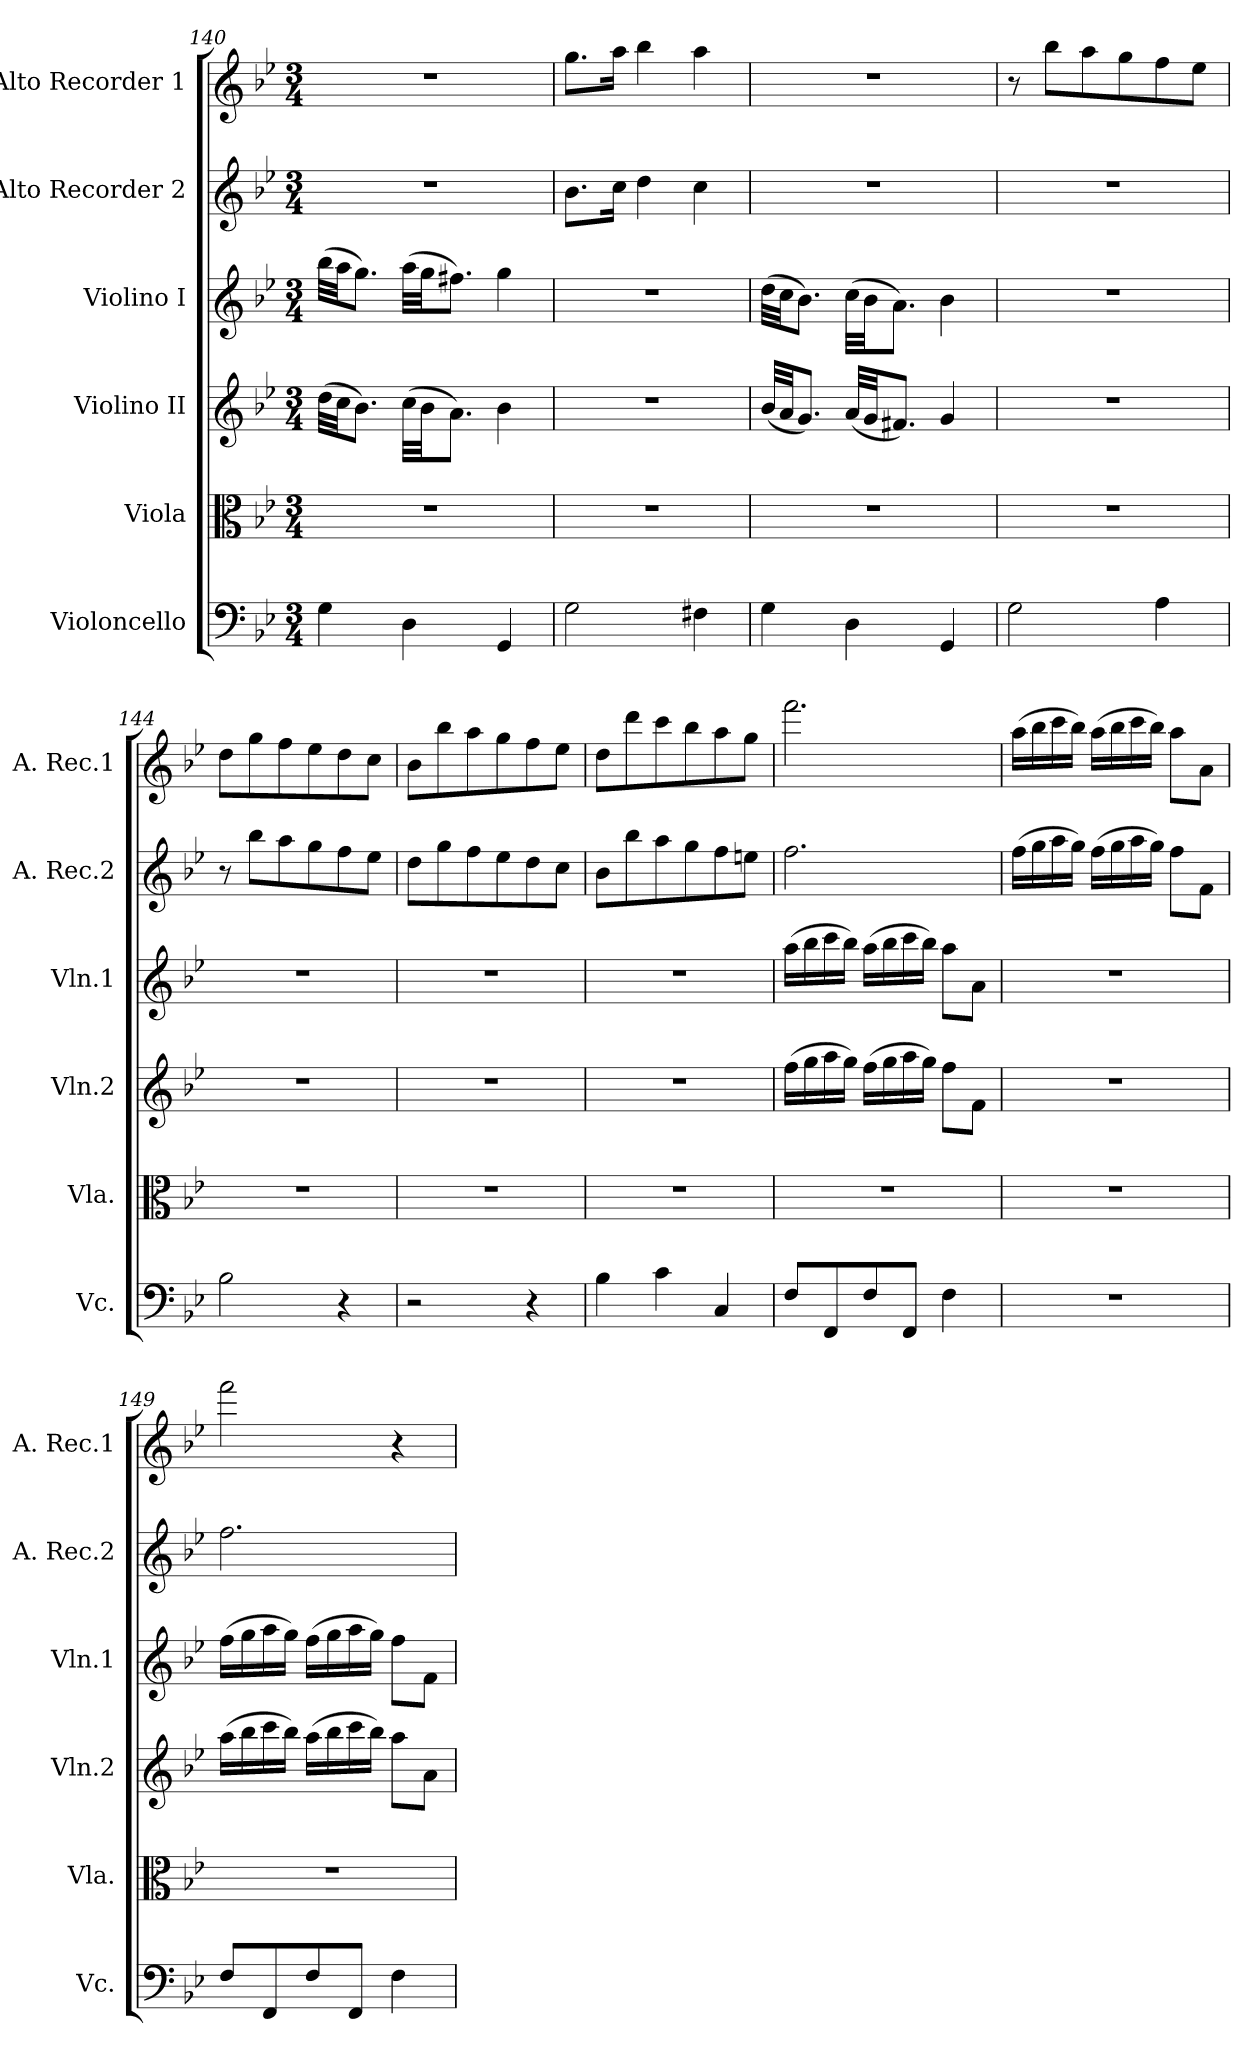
**kern	**kern	**kern	**kern	**kern	**kern
*part6	*part5	*part4	*part3	*part2	*part1
*staff6	*staff5	*staff4	*staff3	*staff2	*staff1
*I"Violoncello	*I"Viola	*I"Violino II	*I"Violino I	*I"Alto Recorder 2	*I"Alto Recorder 1
*I'Vc.	*I'Vla.	*I'Vln.2	*I'Vln.1	*I'A. Rec.2	*I'A. Rec.1
*clefF4	*clefC3	*clefG2	*clefG2	*clefG2	*clefG2
*k[b-e-]	*k[b-e-]	*k[b-e-]	*k[b-e-]	*k[b-e-]	*k[b-e-]
*M3/4	*M3/4	*M3/4	*M3/4	*M3/4	*M3/4
=140	=140	=140	=140	=140	=140
4G\	2.r	(32dd\LLL	(>32bb-\LLL	2.r	2.r
.	.	32cc\JJ	32aa\JJ	.	.
.	.	8.b-\J)	8.gg\J)	.	.
4D\	.	(32cc\LLL	(32aa\LLL	.	.
.	.	32b-\JJ	32gg\JJ	.	.
.	.	8.a\J)	8.ff#X\J)	.	.
4GG/	.	4b-\	4gg\	.	.
=141	=141	=141	=141	=141	=141
2G\	2.r	2.r	2.r	8.b-\L	8.gg\L
.	.	.	.	16cc\Jk	16aa\Jk
.	.	.	.	4dd\	4bb-\
4F#X\	.	.	.	4cc\	4aa\
=142	=142	=142	=142	=142	=142
4G\	2.r	(32b-/LLL	(32dd\LLL	2.r	2.r
.	.	32a/JJ	32cc\JJ	.	.
.	.	8.g/J)	8.b-\J)	.	.
4D\	.	(32a/LLL	(32cc\LLL	.	.
.	.	32g/JJ	32b-\JJ	.	.
.	.	8.f#X/J)	8.a\J)	.	.
4GG/	.	4g/	4b-\	.	.
=143	=143	=143	=143	=143	=143
2G\	2.r	2.r	2.r	2.r	8r
.	.	.	.	.	8bb-\L
.	.	.	.	.	8aa\
.	.	.	.	.	8gg\
4A\	.	.	.	.	8ff\
.	.	.	.	.	8ee-\J
=144	=144	=144	=144	=144	=144
2B-\	2.r	2.r	2.r	8r	8dd\L
.	.	.	.	8bb-\L	8gg\
.	.	.	.	8aa\	8ff\
.	.	.	.	8gg\	8ee-\
4r	.	.	.	8ff\	8dd\
.	.	.	.	8ee-\J	8cc\J
=145	=145	=145	=145	=145	=145
2r	2.r	2.r	2.r	8dd\L	8b-\L
.	.	.	.	8gg\	8bb-\
.	.	.	.	8ff\	8aa\
.	.	.	.	8ee-\	8gg\
4r	.	.	.	8dd\	8ff\
.	.	.	.	8cc\J	8ee-\J
=146	=146	=146	=146	=146	=146
4B-\	2.r	2.r	2.r	8b-\L	8dd\L
.	.	.	.	8bb-\	8ddd\
4c\	.	.	.	8aa\	8ccc\
.	.	.	.	8gg\	8bb-\
4C/	.	.	.	8ff\	8aa\
.	.	.	.	8een\J	8gg\J
=147	=147	=147	=147	=147	=147
8F/L	2.r	(>16ff\LL	(>16aa\LL	2.ff\	2.fff\
.	.	16gg\	16bb-\	.	.
8FF/	.	16aa\	16ccc\	.	.
.	.	16gg\JJ)	16bb-\JJ)	.	.
8F/	.	(>16ff\LL	(>16aa\LL	.	.
.	.	16gg\	16bb-\	.	.
8FF/J	.	16aa\	16ccc\	.	.
.	.	16gg\JJ)	16bb-\JJ)	.	.
4F\	.	8ff\L	8aa\L	.	.
.	.	8f\J	8a\J	.	.
!!LO:LB:g=z
=148	=148	=148	=148	=148	=148
2.r	2.r	2.r	2.r	(16ff\LL	(16aa\LL
.	.	.	.	16gg\	16bb-\
.	.	.	.	16aa\	16ccc\
.	.	.	.	16gg\JJ)	16bb-\JJ)
.	.	.	.	(>16ff\LL	(>16aa\LL
.	.	.	.	16gg\	16bb-\
.	.	.	.	16aa\	16ccc\
.	.	.	.	16gg\JJ)	16bb-\JJ)
.	.	.	.	8ff\L	8aa\L
.	.	.	.	8f\J	8a\J
=149	=149	=149	=149	=149	=149
8F/L	2.r	(>16aa\LL	(>16ff\LL	2.ff\	2fff\
.	.	16bb-\	16gg\	.	.
8FF/	.	16ccc\	16aa\	.	.
.	.	16bb-\JJ)	16gg\JJ)	.	.
8F/	.	(>16aa\LL	(>16ff\LL	.	.
.	.	16bb-\	16gg\	.	.
8FF/J	.	16ccc\	16aa\	.	.
.	.	16bb-\JJ)	16gg\JJ)	.	.
4F\	.	8aa\L	8ff\L	.	4r
.	.	8a\J	8f\J	.	.
=	=	=	=	=	=
*-	*-	*-	*-	*-	*-
